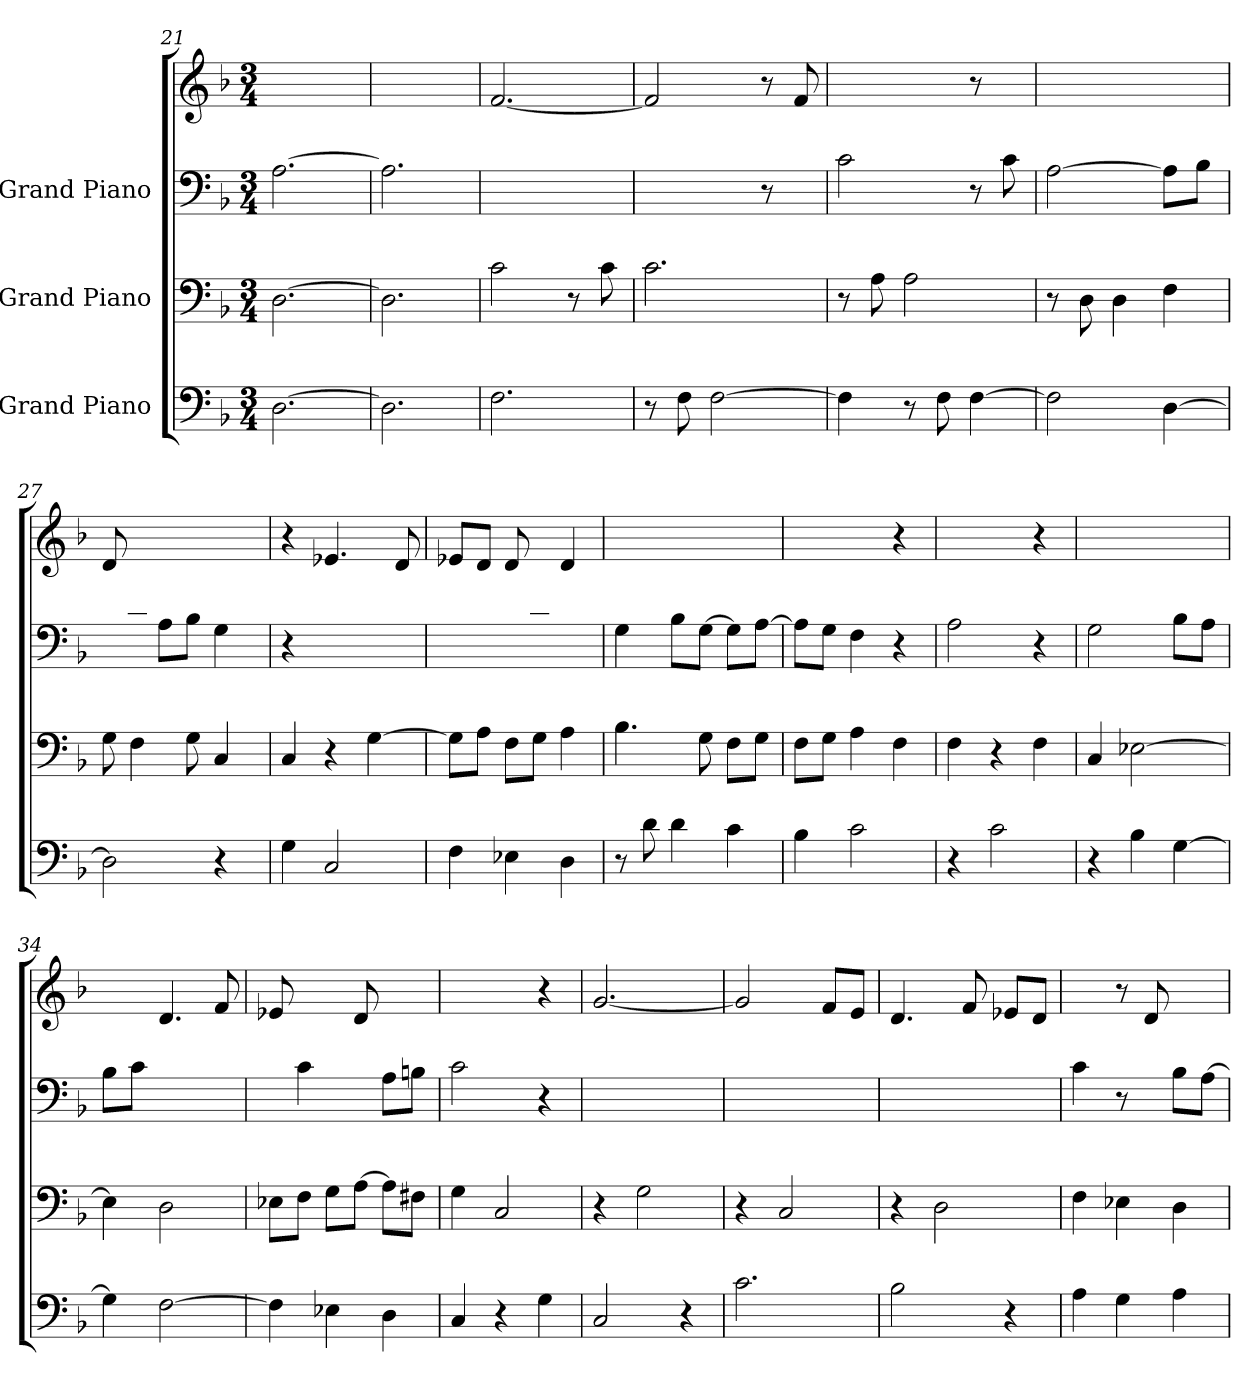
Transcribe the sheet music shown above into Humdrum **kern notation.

**kern	**kern	**kern	**kern
*part3	*part2	*part1	*part1
*staff4	*staff3	*staff2	*staff1
*I"Grand Piano	*I"Grand Piano	*I"Grand Piano	*
*clefF4	*clefF4	*clefF4	*clefG2
*k[b-]	*k[b-]	*k[b-]	*k[b-]
*F:	*F:	*F:	*F:
*M3/4	*M3/4	*M3/4	*M3/4
=21	=21	=21	=21
[2.D	[2.D	[2.A	2.ryy
=22	=22	=22	=22
2.D]	2.D]	2.A]	2.ryy
=23	=23	=23	=23
2.F	2c	2.ryy	[2.f
.	8r	.	.
.	8c	.	.
=24	=24	=24	=24
8r	2.c	2ryy	2f]
8F	.	.	.
[2F	.	.	.
.	.	8r	8r
.	.	8ryy	8f
=25	=25	=25	=25
4F]	8r	2c	2ryy
.	8A	.	.
8r	2A	.	.
8F	.	.	.
[4F	.	8r	8r
.	.	8c	8ryy
=26	=26	=26	=26
2F]	8r	[2A	2.ryy
.	8D	.	.
.	4D	.	.
[4D	4F	8AL]	.
.	.	8B-J	.
=27	=27	=27	=27
2D]	8G	8ryy	8dL
.	4F	8cJ	2ryy
.	.	8AL	.
.	8G	8B-J	.
4r	4C	4G	.
.	.	.	8ryy
=28	=28	=28	=28
4G	4C	4r	4r
2C	4r	2ryy	4.e-X
.	[4G	.	.
.	.	.	8d
=29	=29	=29	=29
4F	8GL]	4.ryy	8e-XL
.	8AJ	.	8dJ
4E-X	8FL	.	8dL
.	8GJ	8cJ	8ryy
4D	4A	4ryy	4d
=30	=30	=30	=30
8r	4.B-	4G	2.ryy
8d	.	.	.
4d	.	8B-L	.
.	8G	[8GJ	.
4c	8FL	8GL]	.
.	8GJ	[8AJ	.
=31	=31	=31	=31
4B-	8FL	8AL]	2ryy
.	8GJ	8GJ	.
2c	4A	4F	.
.	4F	4r	4r
=32	=32	=32	=32
4r	4F	2A	2ryy
2c	4r	.	.
.	4F	4r	4r
=33	=33	=33	=33
4r	4C	2G	2.ryy
4B-	[2E-X	.	.
[4G	.	8B-L	.
.	.	8AJ	.
=34	=34	=34	=34
4G]	4E-]	8B-L	4ryy
.	.	8cJ	.
[2F	2D	2ryy	4.d
.	.	.	8f
=35	=35	=35	=35
4F]	8E-XL	8ryy	8e-X
.	8FJ	4c	4ryy
4E-X	8GL	.	.
.	[8AJ	8ryy	8d
4D	8AL]	8AL	4ryy
.	8F#XJ	8BnJ	.
=36	=36	=36	=36
4C	4G	2c	2ryy
4r	2C	.	.
4G	.	4r	4r
=37	=37	=37	=37
2C	4r	2.ryy	[2.g
.	2G	.	.
4r	.	.	.
=38	=38	=38	=38
2.c	4r	2.ryy	2g]
.	2C	.	.
.	.	.	8fL
.	.	.	8eJ
=39	=39	=39	=39
2B-	4r	2.ryy	4.d
.	2D	.	.
.	.	.	8f
4r	.	.	8e-XL
.	.	.	8dJ
=40	=40	=40	=40
4A	4F	4c	4ryy
4G	4E-X	8r	8r
.	.	8ryy	8d
4A	4D	8B-L	4ryy
.	.	[8AJ	.
=	=	=	=
*-	*-	*-	*-
